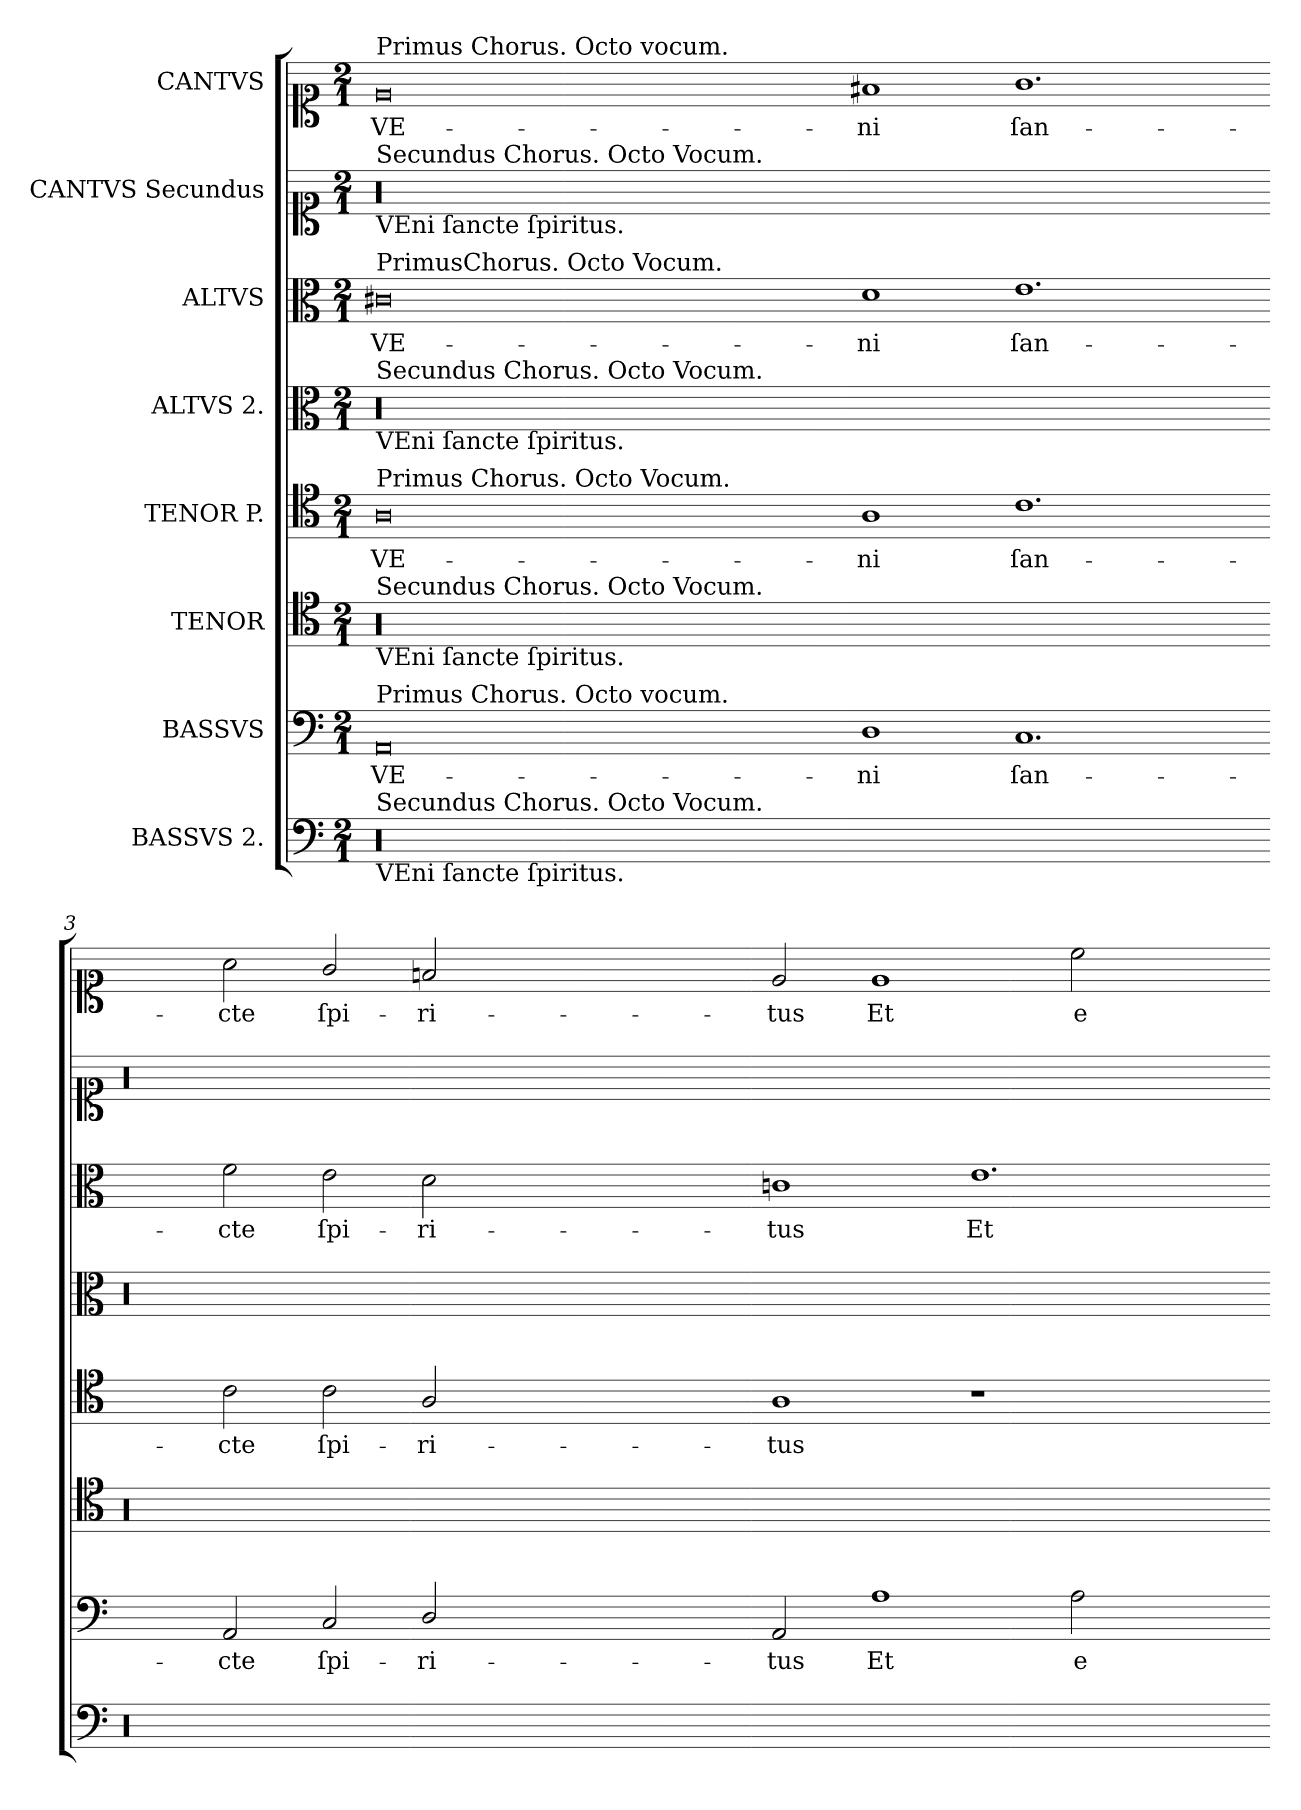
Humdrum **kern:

**kern	**kern	**text	**kern	**kern	**text	**kern	**kern	**text	**kern	**kern	**text
*part8	*part7	*part7	*part6	*part5	*part5	*part4	*part3	*part3	*part2	*part1	*part1
*staff8	*staff7	*staff7	*staff6	*staff5	*staff5	*staff4	*staff3	*staff3	*staff2	*staff1	*staff1
*I"BASSVS 2.	*I"BASSVS	*	*I"TENOR	*I"TENOR P.	*	*I"ALTVS 2.	*I"ALTVS	*	*I"CANTVS Secundus	*I"CANTVS	*
*clefF4	*clefF4	*	*clefC4	*clefC4	*	*clefC3	*clefC3	*	*clefC1	*clefC1	*
*k[]	*k[]	*	*k[]	*k[]	*	*k[]	*k[]	*	*k[]	*k[]	*
*M2/1	*M2/1	*	*M2/1	*M2/1	*	*M2/1	*M2/1	*	*M2/1	*M2/1	*
=1	=1	=1	=1	=1	=1	=1	=1	=1	=1	=1	=1
!	!	!	!	!	!	!	!	!	!	!LO:TX:a:t=Primus Chorus. Octo vocum.	!
!	!	!	!	!	!	!	!	!	!LO:TX:b:t=VEni ſancte ſpiritus.	!	!
!	!	!	!	!	!	!	!	!	!LO:TX:a:t=Secundus Chorus. Octo Vocum.	!	!
!	!	!	!	!	!	!	!LO:TX:a:t=PrimusChorus. Octo Vocum.	!	!	!	!
!	!	!	!	!	!	!LO:TX:b:t=VEni ſancte ſpiritus.	!	!	!	!	!
!	!	!	!	!	!	!LO:TX:a:t=Secundus Chorus. Octo Vocum.	!	!	!	!	!
!	!	!	!	!LO:TX:a:t=Primus Chorus. Octo Vocum.	!	!	!	!	!	!	!
!	!	!	!LO:TX:b:t=VEni ſancte ſpiritus.	!	!	!	!	!	!	!	!
!	!	!	!LO:TX:a:t=Secundus Chorus. Octo Vocum.	!	!	!	!	!	!	!	!
!	!LO:TX:a:t=Primus Chorus. Octo vocum.	!	!	!	!	!	!	!	!	!	!
!LO:TX:b:t=VEni ſancte ſpiritus.	!	!	!	!	!	!	!	!	!	!	!
!LO:TX:a:t=Secundus Chorus. Octo Vocum.	!	!	!	!	!	!	!	!	!	!	!
00r	0AA	VE-	00r	0A	VE-	00r	0c#X	VE-	00r	0e	VE-
.	0ryy	.	.	0ryy	.	.	0ryy	.	.	0ryy	.
=2-	=2-	=2-	=2-	=2-	=2-	=2-	=2-	=2-	=2-	=2-	=2-
0ryy	1D	-ni	0ryy	1A	-ni	0ryy	1d	-ni	0ryy	1f#X	-ni
.	1.C	ſan-	.	1.c	ſan-	.	1.e	ſan-	.	1.g	ſan-
2ryy	.	.	2ryy	.	.	2ryy	.	.	2ryy	.	.
=3-	=3-	=3-	=3-	=3-	=3-	=3-	=3-	=3-	=3-	=3-	=3-
00r	2ryy	.	00r	2ryy	.	00r	2ryy	.	00r	2ryy	.
.	2AA/	-cte	.	2c\	-cte	.	2f\	-cte	.	2a\	-cte
.	2C/	ſpi-	.	2c\	ſpi-	.	2e\	ſpi-	.	2g/	ſpi-
.	2D/	-ri-	.	2A/	-ri-	.	2d\	-ri-	.	2fn/	-ri-
.	0ryy	.	.	0ryy	.	.	0ryy	.	.	0ryy	.
=4-	=4-	=4-	=4-	=4-	=4-	=4-	=4-	=4-	=4-	=4-	=4-
0ryy	2AA/	-tus	0ryy	1A	-tus	0ryy	1cn	-tus	0ryy	2e/	-tus
.	1A	Et	.	.	.	.	.	.	.	1e	Et
.	.	.	.	1r	.	.	1.e	Et	.	.	.
.	2A\	e-	.	.	.	.	.	.	.	2cc\	e-
2ryy	2ryy	.	2ryy	2ryy	.	2ryy	.	.	2ryy	2ryy	.
=-	=-	=-	=-	=-	=-	=-	=-	=-	=-	=-	=-
*-	*-	*-	*-	*-	*-	*-	*-	*-	*-	*-	*-
